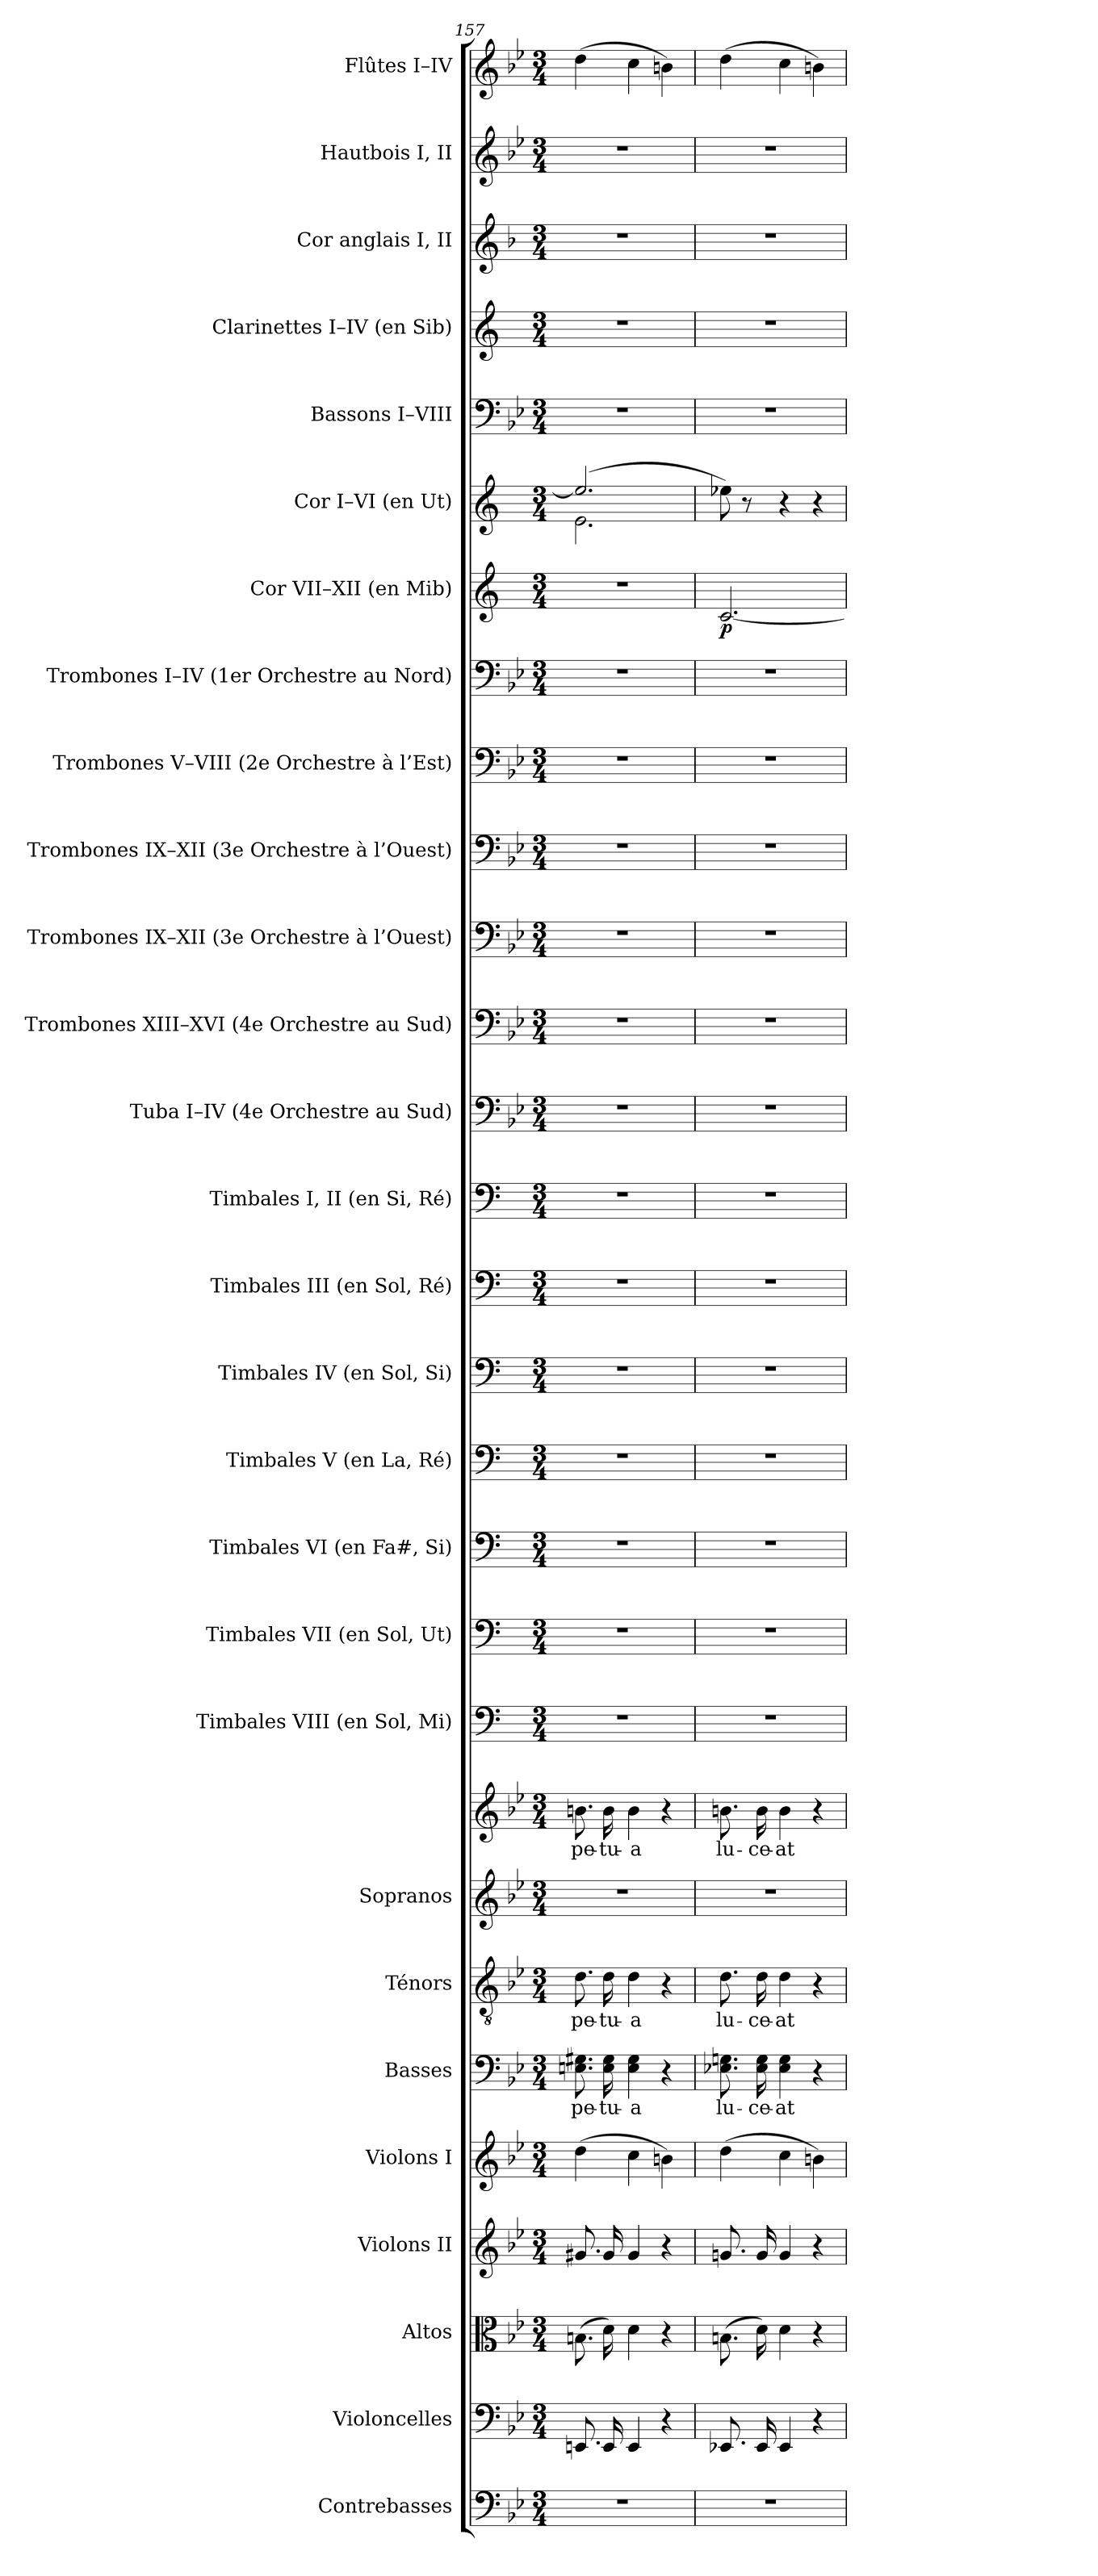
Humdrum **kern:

**kern	**kern	**kern	**kern	**kern	**kern	**text	**kern	**text	**kern	**kern	**text	**kern	**kern	**kern	**kern	**kern	**kern	**kern	**kern	**kern	**kern	**kern	**kern	**kern	**kern	**dynam	**kern	**kern	**kern	**kern	**kern	**kern
*part28	*part27	*part26	*part25	*part24	*part23	*part23	*part22	*part22	*part21	*part21	*part21	*part20	*part19	*part18	*part17	*part16	*part15	*part14	*part13	*part12	*part11	*part10	*part9	*part8	*part7	*part7	*part6	*part5	*part4	*part3	*part2	*part1
*staff29	*staff28	*staff27	*staff26	*staff25	*staff24	*staff24	*staff23	*staff23	*staff22	*staff21	*staff21	*staff20	*staff19	*staff18	*staff17	*staff16	*staff15	*staff14	*staff13	*staff12	*staff11	*staff10	*staff9	*staff8	*staff7	*staff7	*staff6	*staff5	*staff4	*staff3	*staff2	*staff1
*I"Contrebasses	*I"Violoncelles	*I"Altos	*I"Violons II	*I"Violons I	*I"Basses	*	*I"Ténors	*	*I"Sopranos	*	*	*I"Timbales VIII (en Sol, Mi)	*I"Timbales VII (en Sol, Ut)	*I"Timbales VI (en Fa#, Si)	*I"Timbales V (en La, Ré)	*I"Timbales IV (en Sol, Si)	*I"Timbales III (en Sol, Ré)	*I"Timbales I, II (en Si, Ré)	*I"Tuba I–IV (4e Orchestre au Sud)	*I"Trombones XIII–XVI (4e Orchestre au Sud)	*I"Trombones IX–XII (3e Orchestre à l’Ouest)	*I"Trombones IX–XII (3e Orchestre à l’Ouest)	*I"Trombones V–VIII (2e Orchestre à l’Est)	*I"Trombones I–IV (1er Orchestre au Nord)	*I"Cor VII–XII (en Mib)	*	*I"Cor I–VI (en Ut)	*I"Bassons I–VIII	*I"Clarinettes I–IV (en Sib)	*I"Cor anglais I, II	*I"Hautbois I, II	*I"Flûtes I–IV
*I'Cb.	*I'Vlles	*I'Altos	*I'Vns II	*I'Vns I	*I'Basses	*	*I'Tén.	*	*I'Sopr.	*	*	*I'VIII	*I'VII	*I'VI	*I'Timb.  V	*I'IV	*I'III	*I'I, II	*I'Tb.	*I'4e Orchestre	*	*I'Trb.  3e Orchestre	*I'2e Orchestre	*I'1er Orchestre	*I'Cor (Mib)	*	*I'Cor (Ut)	*I'Bns	*I'Cl. (Sib)	*I'C. a.	*I'Hb.	*I'Fl.
*clefF4	*clefF4	*clefC3	*clefG2	*clefG2	*clefF4	*	*clefGv2	*	*clefG2	*clefG2	*	*clefF4	*clefF4	*clefF4	*clefF4	*clefF4	*clefF4	*clefF4	*clefF4	*clefF4	*clefF4	*clefF4	*clefF4	*clefF4	*clefG2	*	*clefG2	*clefF4	*clefG2	*clefG2	*clefG2	*clefG2
*ITrd7c12	*	*	*	*	*	*	*ITrd7c12	*	*	*	*	*	*	*	*	*	*	*	*	*	*	*	*	*	*ITrd5c9	*	*ITrd7c12	*	*ITrd1c2	*ITrd4c7	*	*
*k[b-e-]	*k[b-e-]	*k[b-e-]	*k[b-e-]	*k[b-e-]	*k[b-e-]	*	*k[b-e-]	*	*k[b-e-]	*k[b-e-]	*	*k[]	*k[]	*k[]	*k[]	*k[]	*k[]	*k[]	*k[b-e-]	*k[b-e-]	*k[b-e-]	*k[b-e-]	*k[b-e-]	*k[b-e-]	*k[b-e-a-]	*	*k[]	*k[b-e-]	*k[b-e-]	*k[b-e-]	*k[b-e-]	*k[b-e-]
*B-:	*B-:	*B-:	*B-:	*B-:	*B-:	*	*B-:	*	*B-:	*B-:	*	*C:	*C:	*C:	*C:	*C:	*C:	*C:	*B-:	*B-:	*B-:	*B-:	*B-:	*B-:	*E-:	*	*C:	*B-:	*B-:	*B-:	*B-:	*B-:
*M3/4	*M3/4	*M3/4	*M3/4	*M3/4	*M3/4	*	*M3/4	*	*M3/4	*M3/4	*	*M3/4	*M3/4	*M3/4	*M3/4	*M3/4	*M3/4	*M3/4	*M3/4	*M3/4	*M3/4	*M3/4	*M3/4	*M3/4	*M3/4	*	*M3/4	*M3/4	*M3/4	*M3/4	*M3/4	*M3/4
=157	=157	=157	=157	=157	=157	=157	=157	=157	=157	=157	=157	=157	=157	=157	=157	=157	=157	=157	=157	=157	=157	=157	=157	=157	=157	=157	=157	=157	=157	=157	=157	=157
!LO:N:vis=1	!	!	!	!	!	!	!	!	!	!	!	!	!	!	!	!	!	!	!	!	!	!	!	!	!	!	!	!	!	!	!	!
!	!	!	!	!	!	!LO:LY:b:color=#000000	!	!	!	!	!	!	!	!	!	!	!	!	!	!	!	!	!	!	!	!	!	!	!	!	!	!
!	!	!	!	!	!	!	!	!LO:LY:b:color=#000000	!LO:N:vis=1	!	!	!	!	!	!	!	!	!	!	!	!	!	!	!	!	!	!	!	!	!	!	!
!	!	!	!	!	!	!	!	!	!	!	!LO:LY:b:color=#000000	!LO:N:vis=1	!LO:N:vis=1	!LO:N:vis=1	!LO:N:vis=1	!LO:N:vis=1	!LO:N:vis=1	!LO:N:vis=1	!LO:N:vis=1	!LO:N:vis=1	!LO:N:vis=1	!LO:N:vis=1	!LO:N:vis=1	!LO:N:vis=1	!LO:N:vis=1	!	!	!LO:N:vis=1	!LO:N:vis=1	!LO:N:vis=1	!LO:N:vis=1	!
*	*	*	*	*	*	*	*	*	*	*	*	*	*	*	*	*	*	*	*	*	*	*	*	*	*	*	*^	*	*	*	*	*
2.r	8.EEni/	(8.Bni\	8.g#Xi/	(4ddi\	8.Eni\ 8.G#Xi	-pe-	8.Di\	-pe-	2.r	8.bni\	-pe-	2.r	2.r	2.r	2.r	2.r	2.r	2.r	2.r	2.r	2.r	2.r	2.r	2.r	2.r	.	(2.ei/]	2.Ei\	2.r	2.r	2.r	2.r	(4ddi\
!	!	!	!	!	!	!LO:LY:b:color=#000000	!	!	!	!	!	!	!	!	!	!	!	!	!	!	!	!	!	!	!	!	!	!	!	!	!	!	!
!	!	!	!	!	!	!	!	!LO:LY:b:color=#000000	!	!	!	!	!	!	!	!	!	!	!	!	!	!	!	!	!	!	!	!	!	!	!	!	!
!	!	!	!	!	!	!	!	!	!	!	!LO:LY:b:color=#000000	!	!	!	!	!	!	!	!	!	!	!	!	!	!	!	!	!	!	!	!	!	!
.	16EEi/	16di\)	16g#i/	.	16Ei\ 16G#i	-tu-	16Di\	-tu-	.	16bi\	-tu-	.	.	.	.	.	.	.	.	.	.	.	.	.	.	.	.	.	.	.	.	.	.
!	!	!	!	!	!	!LO:LY:b:color=#000000	!	!	!	!	!	!	!	!	!	!	!	!	!	!	!	!	!	!	!	!	!	!	!	!	!	!	!
!	!	!	!	!	!	!	!	!LO:LY:b:color=#000000	!	!	!	!	!	!	!	!	!	!	!	!	!	!	!	!	!	!	!	!	!	!	!	!	!
!	!	!	!	!	!	!	!	!	!	!	!LO:LY:b:color=#000000	!	!	!	!	!	!	!	!	!	!	!	!	!	!	!	!	!	!	!	!	!	!
.	4EEi/	4di\	4g#i/	4cci\	4Ei\ 4G#i	-a	4Di\	-a	.	4bi\	-a	.	.	.	.	.	.	.	.	.	.	.	.	.	.	.	.	.	.	.	.	.	4cci\
.	4r	4r	4r	4bni\)	4r	.	4r	.	.	4r	.	.	.	.	.	.	.	.	.	.	.	.	.	.	.	.	.	.	.	.	.	.	4bni\)
*	*	*	*	*	*	*	*	*	*	*	*	*	*	*	*	*	*	*	*	*	*	*	*	*	*	*	*v	*v	*	*	*	*	*
!!LO:PB:g=z
=158	=158	=158	=158	=158	=158	=158	=158	=158	=158	=158	=158	=158	=158	=158	=158	=158	=158	=158	=158	=158	=158	=158	=158	=158	=158	=158	=158	=158	=158	=158	=158	=158
!LO:N:vis=1	!	!	!	!	!	!	!	!	!	!	!	!	!	!	!	!	!	!	!	!	!	!	!	!	!	!	!	!	!	!	!	!
!	!	!	!	!	!	!LO:LY:b:color=#000000	!	!	!	!	!	!	!	!	!	!	!	!	!	!	!	!	!	!	!	!	!	!	!	!	!	!
!	!	!	!	!	!	!	!	!LO:LY:b:color=#000000	!LO:N:vis=1	!	!	!	!	!	!	!	!	!	!	!	!	!	!	!	!	!	!	!	!	!	!	!
!	!	!	!	!	!	!	!	!	!	!	!LO:LY:b:color=#000000	!LO:N:vis=1	!LO:N:vis=1	!LO:N:vis=1	!LO:N:vis=1	!LO:N:vis=1	!LO:N:vis=1	!LO:N:vis=1	!LO:N:vis=1	!LO:N:vis=1	!LO:N:vis=1	!LO:N:vis=1	!LO:N:vis=1	!LO:N:vis=1	!	!	!	!LO:N:vis=1	!LO:N:vis=1	!LO:N:vis=1	!LO:N:vis=1	!
2.r	8.EE-Xi/	(8.Bni\	8.gni/	(4ddi\	8.E-Xi\ 8.Gni	lu-	8.Di\	lu-	2.r	8.bni\	lu-	2.r	2.r	2.r	2.r	2.r	2.r	2.r	2.r	2.r	2.r	2.r	2.r	2.r	[<2.E-i/	p	8e-Xi\)	2.r	2.r	2.r	2.r	(4ddi\
.	.	.	.	.	.	.	.	.	.	.	.	.	.	.	.	.	.	.	.	.	.	.	.	.	.	.	8r	.	.	.	.	.
!	!	!	!	!	!	!LO:LY:b:color=#000000	!	!	!	!	!	!	!	!	!	!	!	!	!	!	!	!	!	!	!	!	!	!	!	!	!	!
!	!	!	!	!	!	!	!	!LO:LY:b:color=#000000	!	!	!	!	!	!	!	!	!	!	!	!	!	!	!	!	!	!	!	!	!	!	!	!
!	!	!	!	!	!	!	!	!	!	!	!LO:LY:b:color=#000000	!	!	!	!	!	!	!	!	!	!	!	!	!	!	!	!	!	!	!	!	!
.	16EE-i/	16di\)	16gi/	.	16E-i\ 16Gi	-ce-	16Di\	-ce-	.	16bi\	-ce-	.	.	.	.	.	.	.	.	.	.	.	.	.	.	.	.	.	.	.	.	.
!	!	!	!	!	!	!LO:LY:b:color=#000000	!	!	!	!	!	!	!	!	!	!	!	!	!	!	!	!	!	!	!	!	!	!	!	!	!	!
!	!	!	!	!	!	!	!	!LO:LY:b:color=#000000	!	!	!	!	!	!	!	!	!	!	!	!	!	!	!	!	!	!	!	!	!	!	!	!
!	!	!	!	!	!	!	!	!	!	!	!LO:LY:b:color=#000000	!	!	!	!	!	!	!	!	!	!	!	!	!	!	!	!	!	!	!	!	!
.	4EE-i/	4di\	4gi/	4cci\	4E-i\ 4Gi	-at	4Di\	-at	.	4bi\	-at	.	.	.	.	.	.	.	.	.	.	.	.	.	.	.	4r	.	.	.	.	4cci\
.	4r	4r	4r	4bni\)	4r	.	4r	.	.	4r	.	.	.	.	.	.	.	.	.	.	.	.	.	.	.	.	4r	.	.	.	.	4bni\)
=	=	=	=	=	=	=	=	=	=	=	=	=	=	=	=	=	=	=	=	=	=	=	=	=	=	=	=	=	=	=	=	=
*-	*-	*-	*-	*-	*-	*-	*-	*-	*-	*-	*-	*-	*-	*-	*-	*-	*-	*-	*-	*-	*-	*-	*-	*-	*-	*-	*-	*-	*-	*-	*-	*-
